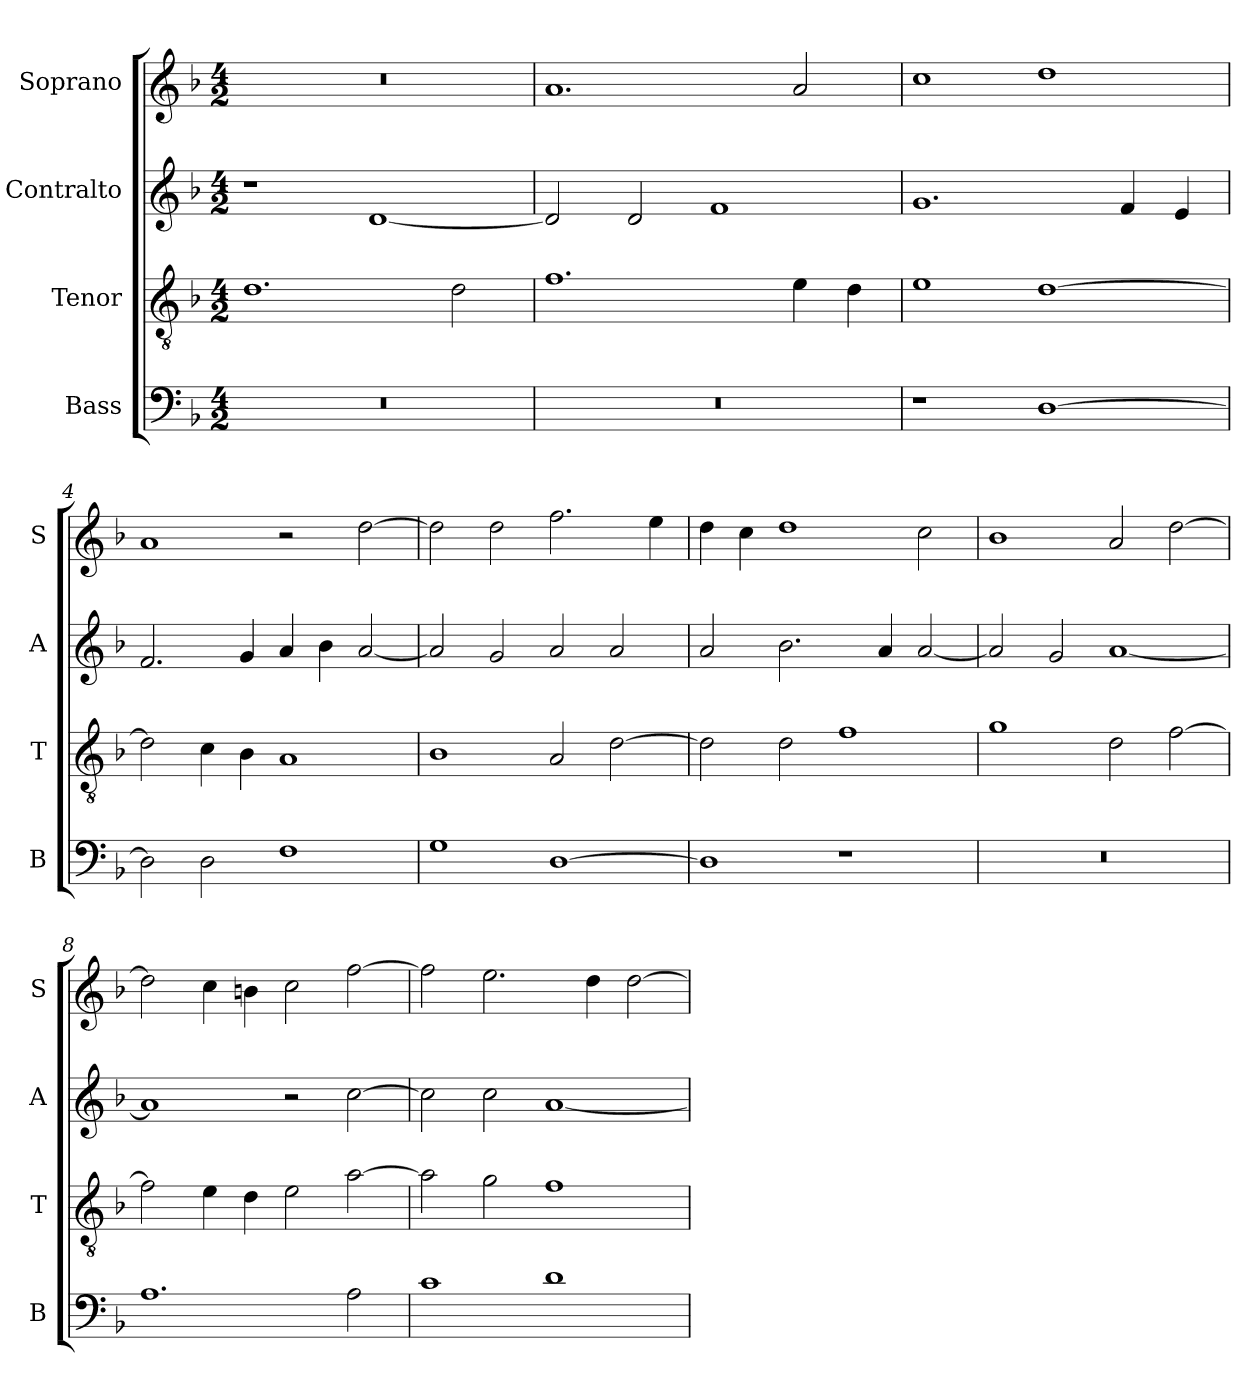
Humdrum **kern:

**kern	**kern	**kern	**kern
*part4	*part3	*part2	*part1
*staff4	*staff3	*staff2	*staff1
*I"Bass	*I"Tenor	*I"Contralto	*I"Soprano
*I'B	*I'T	*I'A	*I'S
*clefF4	*clefGv2	*clefG2	*clefG2
*k[b-]	*k[b-]	*k[b-]	*k[b-]
*D:aeo	*D:aeo	*D:aeo	*D:aeo
*M4/2	*M4/2	*M4/2	*M4/2
=1	=1	=1	=1
0r	1.d	1r	0r
.	.	[1d	.
.	2d	.	.
=2	=2	=2	=2
0r	1.f	2d]	1.a
.	.	2d	.
.	.	1f	.
.	4e	.	2a
.	4d	.	.
=3	=3	=3	=3
1r	1e	1.g	1cc
[1D	[1d	.	1dd
.	.	4f	.
.	.	4e	.
=4	=4	=4	=4
2D]	2d]	2.f	1a
2D	4c	.	.
.	4B-	4g	.
1F	1A	4a	2r
.	.	4b-	.
.	.	[2a	[2dd
=5	=5	=5	=5
1G	1B-	2a]	2dd]
.	.	2g	2dd
[1D	2A	2a	2.ff
.	[2d	2a	.
.	.	.	4ee
=6	=6	=6	=6
1D]	2d]	2a	4dd
.	.	.	4cc
.	2d	2.b-	1dd
1r	1f	.	.
.	.	4a	.
.	.	[2a	2cc
=7	=7	=7	=7
0r	1g	2a]	1b-
.	.	2g	.
.	2d	[1a	2a
.	[2f	.	[2dd
=8	=8	=8	=8
1.A	2f]	1a]	2dd]
.	4e	.	4cc
.	4d	.	4bn
.	2e	2r	2cc
2A	[2a	[2cc	[2ff
=9	=9	=9	=9
1c	2a]	2cc]	2ff]
.	2g	2cc	2.ee
1d	1f	[1a	.
.	.	.	4dd
.	.	.	[2dd
=	=	=	=
*-	*-	*-	*-
